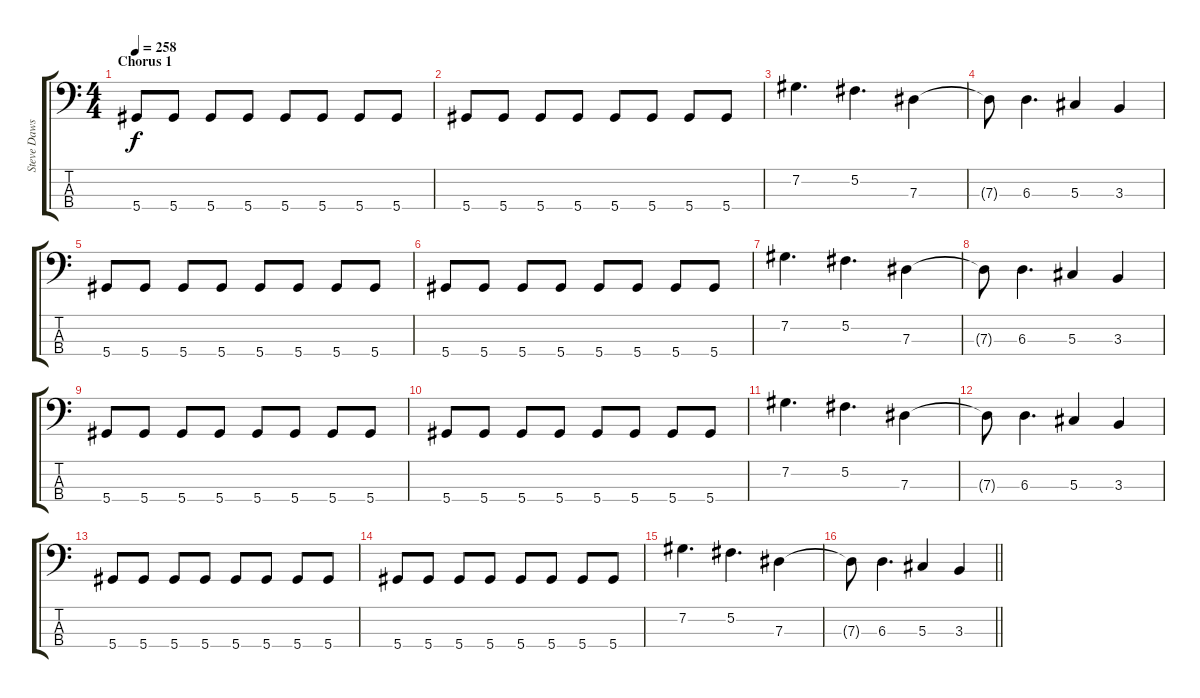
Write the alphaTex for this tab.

\track ("Steve Dawson" "Steve Daws") {instrument electricbassfinger}
\staff {score tabs}
\tuning (Gb2 Db2 Ab1 Eb1) {hide}
\ts (4 4)
\section ("" "Chorus 1")
\tempo 258
\clef f4
\ks c
5.4.8{dy f} 5.4.8 5.4.8 5.4.8 5.4.8 5.4.8 5.4.8 5.4.8 |
5.4.8 5.4.8 5.4.8 5.4.8 5.4.8 5.4.8 5.4.8 5.4.8 |
7.2.4{d} 5.2.4{d} 7.3.4 |
7.3{t}.8 6.3.4{d} 5.3.4 3.3.4 |
5.4.8 5.4.8 5.4.8 5.4.8 5.4.8 5.4.8 5.4.8 5.4.8 |
5.4.8 5.4.8 5.4.8 5.4.8 5.4.8 5.4.8 5.4.8 5.4.8 |
7.2.4{d} 5.2.4{d} 7.3.4 |
7.3{t}.8 6.3.4{d} 5.3.4 3.3.4 |
5.4.8 5.4.8 5.4.8 5.4.8 5.4.8 5.4.8 5.4.8 5.4.8 |
5.4.8 5.4.8 5.4.8 5.4.8 5.4.8 5.4.8 5.4.8 5.4.8 |
7.2.4{d} 5.2.4{d} 7.3.4 |
7.3{t}.8 6.3.4{d} 5.3.4 3.3.4 |
5.4.8 5.4.8 5.4.8 5.4.8 5.4.8 5.4.8 5.4.8 5.4.8 |
5.4.8 5.4.8 5.4.8 5.4.8 5.4.8 5.4.8 5.4.8 5.4.8 |
7.2.4{d} 5.2.4{d} 7.3.4 |
\barLineRight lightlight
7.3{t}.8 6.3.4{d} 5.3.4 3.3.4
